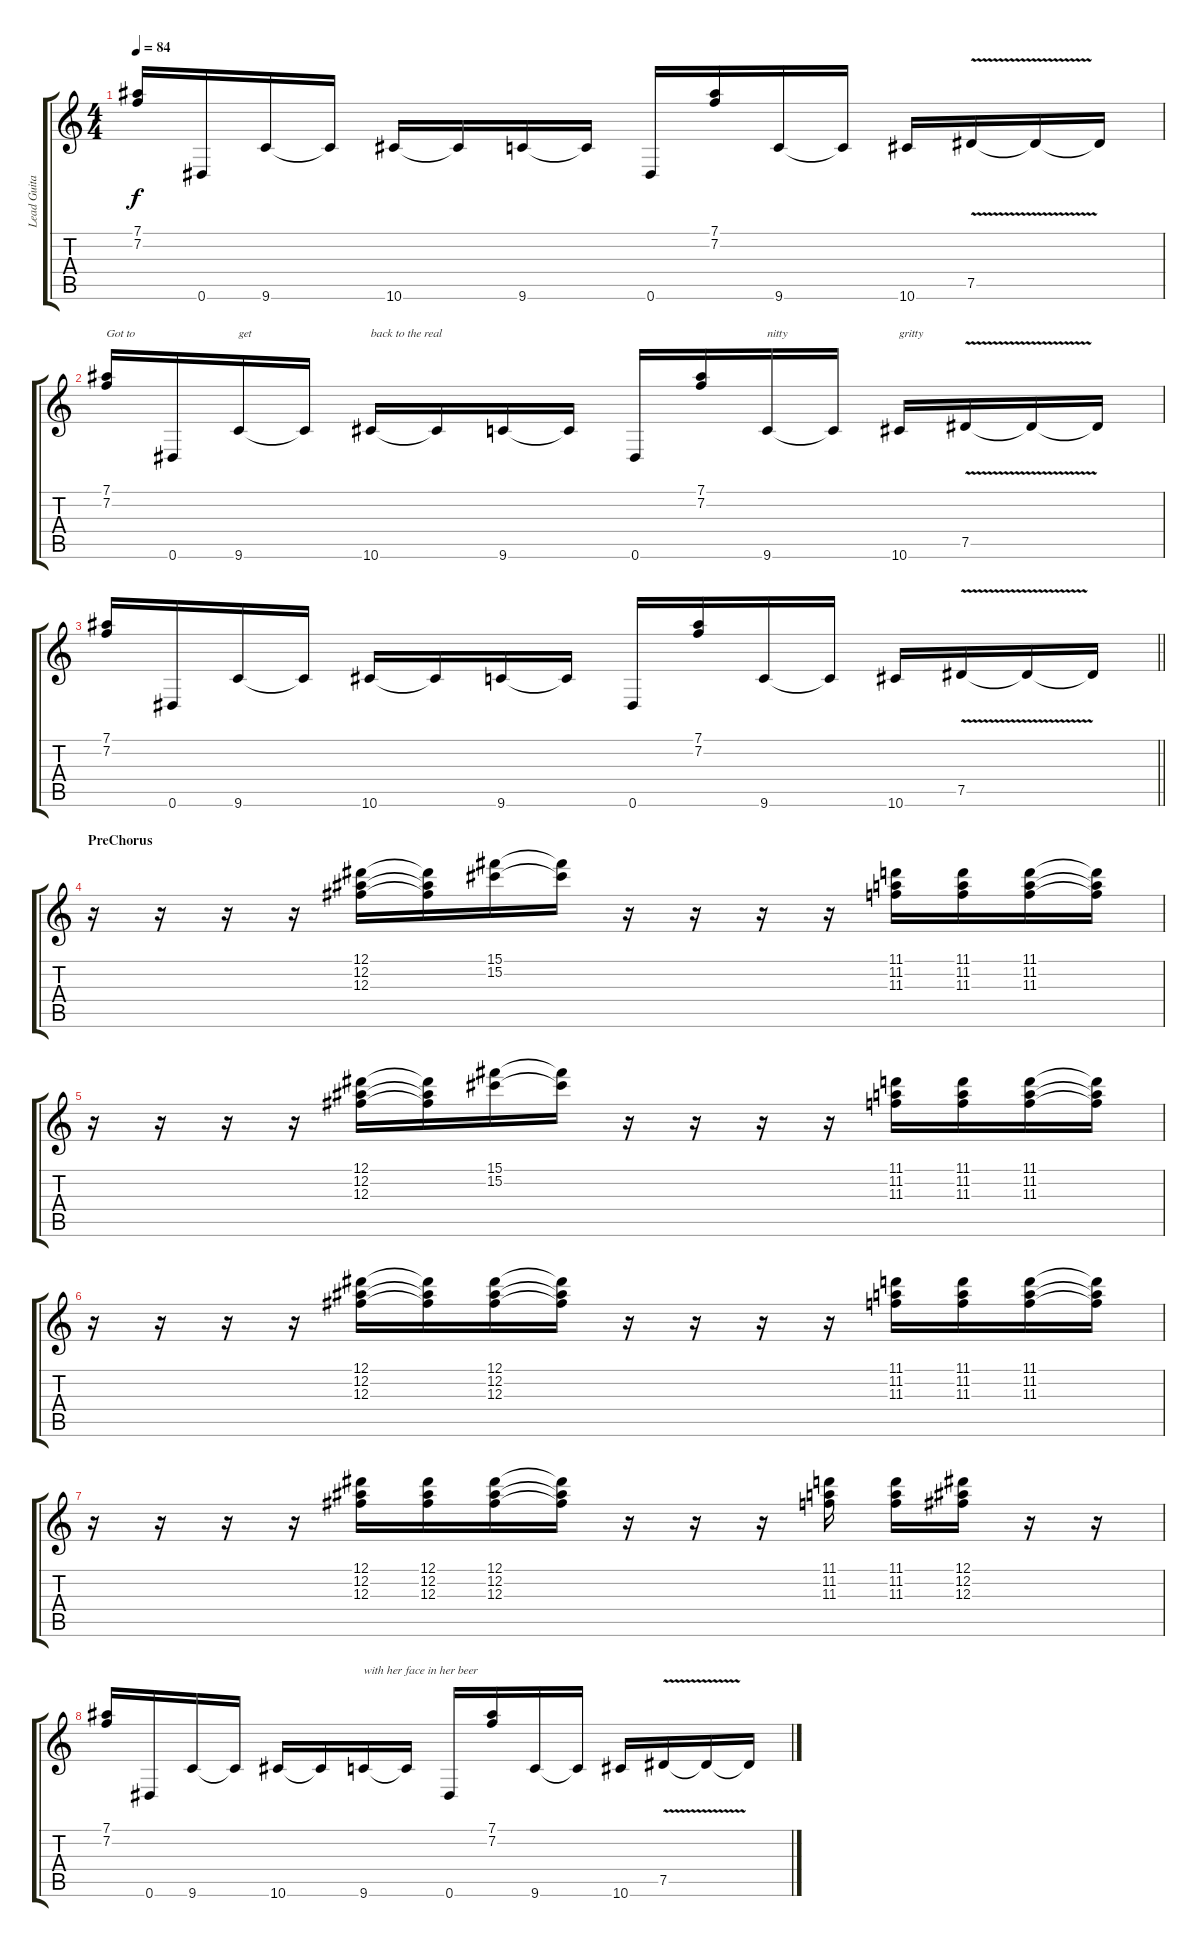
\track ("Lead Guitar" "Lead Guita") {instrument overdrivenguitar}
\staff {score tabs}
\tuning (Eb4 Bb3 Gb3 Db3 Ab2 Eb2) {hide}
\ts (4 4)
\tempo 84
\clef g2
\ks c
(7.1 7.2).16{dy f} 0.6.16 9.6.16 9.6{t}.16 10.6.16 10.6{t}.16 9.6.16 9.6{t}.16 0.6.16 (7.1 7.2).16 9.6.16 9.6{t}.16 10.6.16 7.5{v}.16 7.5{t}.16 7.5{t}.16 |
(7.1 7.2).16{txt "Got to"} 0.6.16 9.6.16{txt "get"} 9.6{t}.16 10.6.16{txt "back to the real"} 10.6{t}.16 9.6.16 9.6{t}.16 0.6.16 (7.1 7.2).16 9.6.16{txt "nitty"} 9.6{t}.16 10.6.16{txt "gritty"} 7.5{v}.16 7.5{t}.16 7.5{t}.16 |
\barLineRight lightlight
(7.1 7.2).16 0.6.16 9.6.16 9.6{t}.16 10.6.16 10.6{t}.16 9.6.16 9.6{t}.16 0.6.16 (7.1 7.2).16 9.6.16 9.6{t}.16 10.6.16 7.5{v}.16 7.5{t}.16 7.5{t}.16 |
\section ("" "PreChorus")
r.16 r.16 r.16 r.16 (12.1 12.2 12.3).16 (12.1{t} 12.2{t} 12.3{t}).16 (15.1 15.2).16 (15.1{t} 15.2{t}).16 r.16 r.16 r.16 r.16 (11.1 11.2 11.3).16 (11.1 11.2 11.3).16 (11.1 11.2 11.3).16 (11.1{t} 11.2{t} 11.3{t}).16 |
r.16 r.16 r.16 r.16 (12.1 12.2 12.3).16 (12.1{t} 12.2{t} 12.3{t}).16 (15.1 15.2).16 (15.1{t} 15.2{t}).16 r.16 r.16 r.16 r.16 (11.1 11.2 11.3).16 (11.1 11.2 11.3).16 (11.1 11.2 11.3).16 (11.1{t} 11.2{t} 11.3{t}).16 |
r.16 r.16 r.16 r.16 (12.1 12.2 12.3).16 (12.1{t} 12.2{t} 12.3{t}).16 (12.1 12.2 12.3).16 (12.1{t} 12.2{t} 12.3{t}).16 r.16 r.16 r.16 r.16 (11.1 11.2 11.3).16 (11.1 11.2 11.3).16 (11.1 11.2 11.3).16 (11.1{t} 11.2{t} 11.3{t}).16 |
r.16 r.16 r.16 r.16 (12.1 12.2 12.3).16 (12.1 12.2 12.3).16 (12.1 12.2 12.3).16 (12.1{t} 12.2{t} 12.3{t}).16 r.16 r.16 r.16 (11.1 11.2 11.3).16 (11.1 11.2 11.3).16 (12.1 12.2 12.3).16 r.16 r.16 |
(7.1 7.2).16 0.6.16 9.6.16 9.6{t}.16 10.6.16 10.6{t}.16 9.6.16{txt "with her face in her beer"} 9.6{t}.16 0.6.16 (7.1 7.2).16 9.6.16 9.6{t}.16 10.6.16 7.5{v}.16 7.5{t}.16 7.5{t}.16
